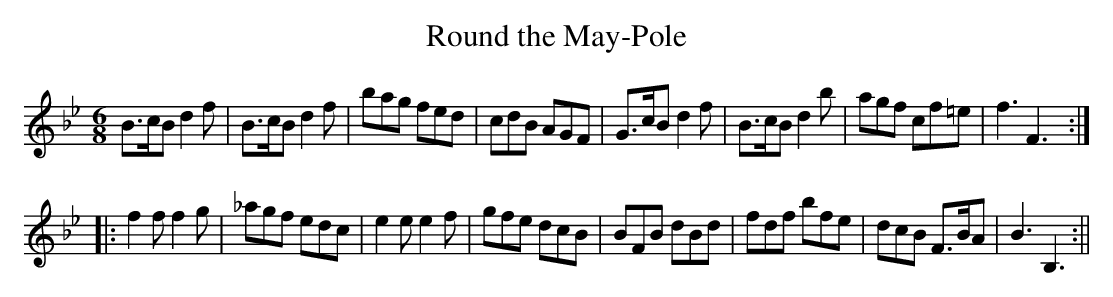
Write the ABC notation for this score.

X:1
T:Round the May-Pole
M:6/8
L:1/8
K:Bb
B>cB d2f|B>cB d2f|bag fed|cdB AGF|G>cB d2f|B>cB d2b|agf cf=e|f3 F3:|
|:f2f f2g|_agf edc|e2e e2f|gfe dcB|BFB dBd|fdf bfe|dcB F>BA|B3 B,3:||
